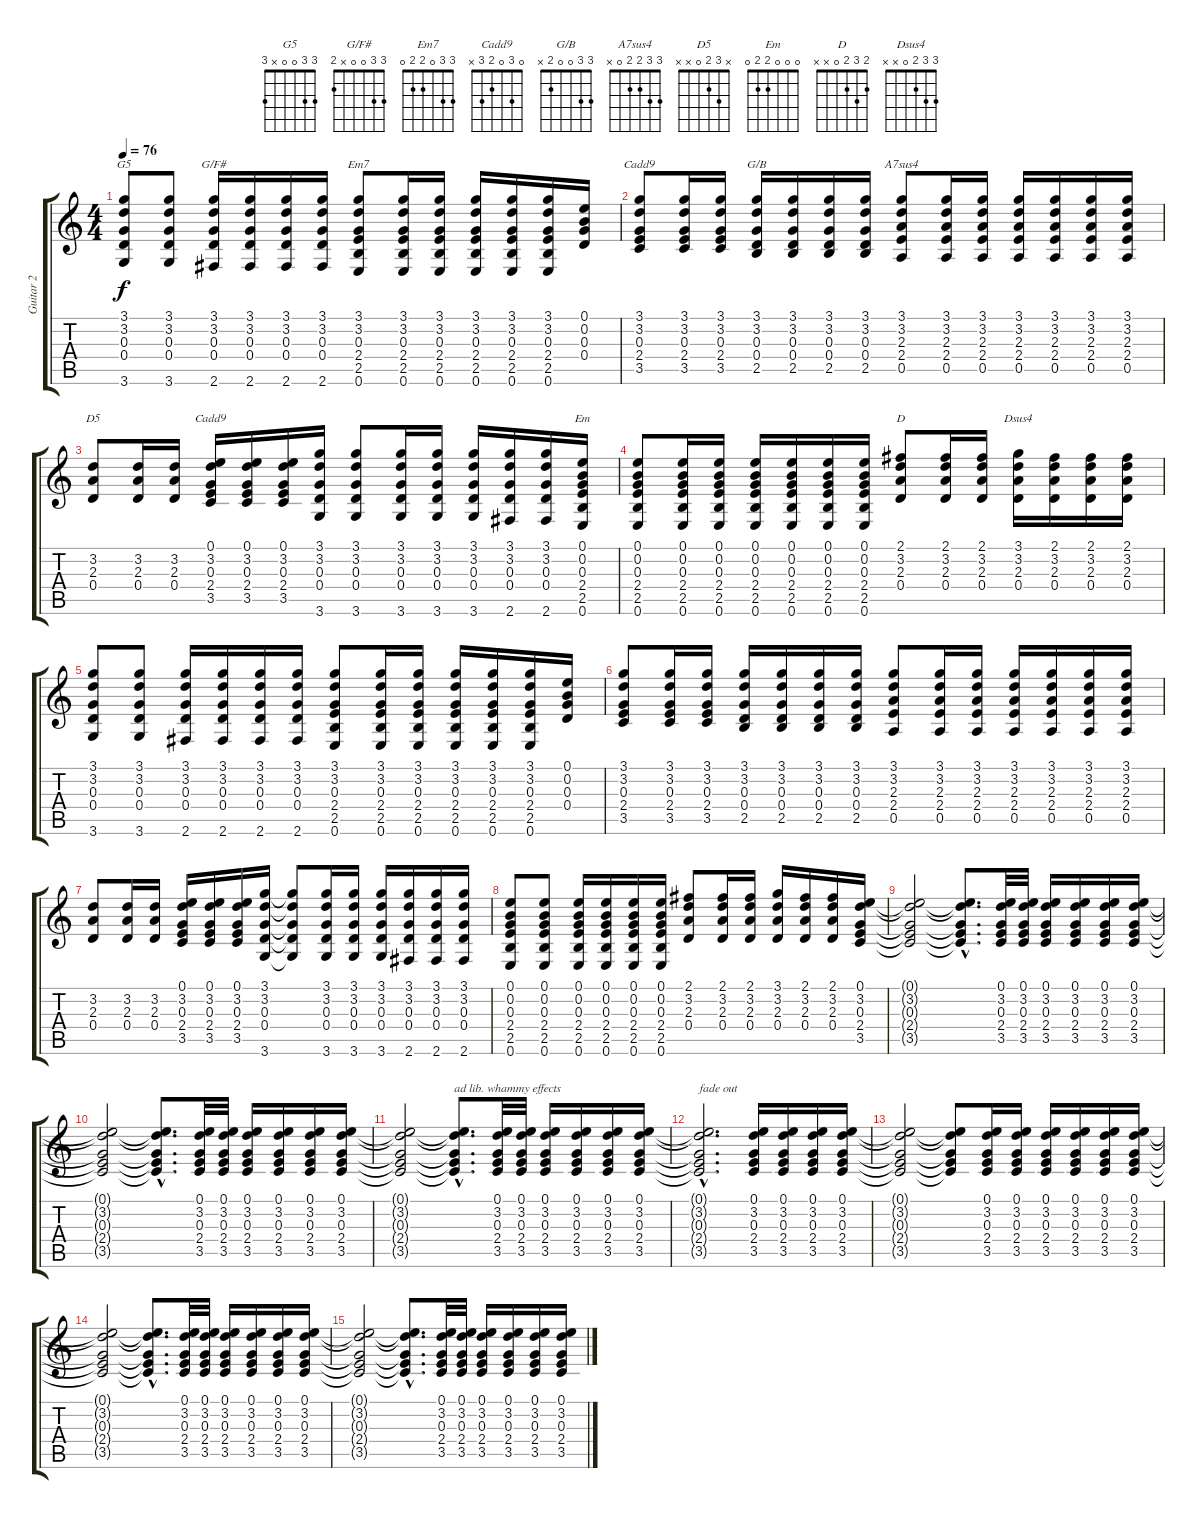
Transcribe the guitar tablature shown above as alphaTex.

\track ("Guitar 2" "Guitar 2") {instrument distortionguitar}
\staff {score tabs}
\tuning (E4 B3 G3 D3 A2 E2) {hide}
\chord ("G5" 3 3 0 0 x 3)
\chord ("G/F#" 3 3 0 0 x 2)
\chord ("Em7" 3 3 0 2 2 0)
\chord ("Cadd9" 3 3 0 2 3 x)
\chord ("G/B" 3 3 0 0 2 x)
\chord ("A7sus4" 3 3 2 2 0 x)
\chord ("D5" x 3 2 0 x x)
\chord ("Cadd9" 0 3 0 2 3 x)
\chord ("Em" 0 0 0 2 2 0)
\chord ("D" 2 3 2 0 x x)
\chord ("Dsus4" 3 3 2 0 x x)
\ts (4 4)
\tempo 76
\clef g2
\ks c
(3.1 3.2 0.3 0.4 3.6).8{ch "G5" dy f} (3.1 3.2 0.3 0.4 3.6).8 (3.1 3.2 0.3 0.4 2.6).16{ch "G/F#"} (3.1 3.2 0.3 0.4 2.6).16 (3.1 3.2 0.3 0.4 2.6).16 (3.1 3.2 0.3 0.4 2.6).16 (3.1 3.2 0.3 2.4 2.5 0.6).8{ch "Em7"} (3.1 3.2 0.3 2.4 2.5 0.6).16 (3.1 3.2 0.3 2.4 2.5 0.6).16 (3.1 3.2 0.3 2.4 2.5 0.6).16 (3.1 3.2 0.3 2.4 2.5 0.6).16 (3.1 3.2 0.3 2.4 2.5 0.6).16 (0.1 0.2 0.3 0.4).16 |
(3.1 3.2 0.3 2.4 3.5).8{ch "Cadd9"} (3.1 3.2 0.3 2.4 3.5).16 (3.1 3.2 0.3 2.4 3.5).16 (3.1 3.2 0.3 0.4 2.5).16{ch "G/B"} (3.1 3.2 0.3 0.4 2.5).16 (3.1 3.2 0.3 0.4 2.5).16 (3.1 3.2 0.3 0.4 2.5).16 (3.1 3.2 2.3 2.4 0.5).8{ch "A7sus4"} (3.1 3.2 2.3 2.4 0.5).16 (3.1 3.2 2.3 2.4 0.5).16 (3.1 3.2 2.3 2.4 0.5).16 (3.1 3.2 2.3 2.4 0.5).16 (3.1 3.2 2.3 2.4 0.5).16 (3.1 3.2 2.3 2.4 0.5).16 |
(3.2 2.3 0.4).8{ch "D5"} (3.2 2.3 0.4).16 (3.2 2.3 0.4).16 (0.1 3.2 0.3 2.4 3.5).16{ch "Cadd9"} (0.1 3.2 0.3 2.4 3.5).16 (0.1 3.2 0.3 2.4 3.5).16 (3.1 3.2 0.3 0.4 3.6).16 (3.1 3.2 0.3 0.4 3.6).8 (3.1 3.2 0.3 0.4 3.6).16 (3.1 3.2 0.3 0.4 3.6).16 (3.1 3.2 0.3 0.4 3.6).16 (3.1 3.2 0.3 0.4 2.6).16 (3.1 3.2 0.3 0.4 2.6).16 (0.1 0.2 0.3 2.4 2.5 0.6).16{ch "Em"} |
(0.1 0.2 0.3 2.4 2.5 0.6).8 (0.1 0.2 0.3 2.4 2.5 0.6).16 (0.1 0.2 0.3 2.4 2.5 0.6).16 (0.1 0.2 0.3 2.4 2.5 0.6).16 (0.1 0.2 0.3 2.4 2.5 0.6).16 (0.1 0.2 0.3 2.4 2.5 0.6).16 (0.1 0.2 0.3 2.4 2.5 0.6).16 (2.1 3.2 2.3 0.4).8{ch "D"} (2.1 3.2 2.3 0.4).16 (2.1 3.2 2.3 0.4).16 (3.1 3.2 2.3 0.4).16{ch "Dsus4"} (2.1 3.2 2.3 0.4).16 (2.1 3.2 2.3 0.4).16 (2.1 3.2 2.3 0.4).16 |
(3.1 3.2 0.3 0.4 3.6).8 (3.1 3.2 0.3 0.4 3.6).8 (3.1 3.2 0.3 0.4 2.6).16 (3.1 3.2 0.3 0.4 2.6).16 (3.1 3.2 0.3 0.4 2.6).16 (3.1 3.2 0.3 0.4 2.6).16 (3.1 3.2 0.3 2.4 2.5 0.6).8 (3.1 3.2 0.3 2.4 2.5 0.6).16 (3.1 3.2 0.3 2.4 2.5 0.6).16 (3.1 3.2 0.3 2.4 2.5 0.6).16 (3.1 3.2 0.3 2.4 2.5 0.6).16 (3.1 3.2 0.3 2.4 2.5 0.6).16 (0.1 0.2 0.3 0.4).16 |
(3.1 3.2 0.3 2.4 3.5).8 (3.1 3.2 0.3 2.4 3.5).16 (3.1 3.2 0.3 2.4 3.5).16 (3.1 3.2 0.3 0.4 2.5).16 (3.1 3.2 0.3 0.4 2.5).16 (3.1 3.2 0.3 0.4 2.5).16 (3.1 3.2 0.3 0.4 2.5).16 (3.1 3.2 2.3 2.4 0.5).8 (3.1 3.2 2.3 2.4 0.5).16 (3.1 3.2 2.3 2.4 0.5).16 (3.1 3.2 2.3 2.4 0.5).16 (3.1 3.2 2.3 2.4 0.5).16 (3.1 3.2 2.3 2.4 0.5).16 (3.1 3.2 2.3 2.4 0.5).16 |
(3.2 2.3 0.4).8 (3.2 2.3 0.4).16 (3.2 2.3 0.4).16 (0.1 3.2 0.3 2.4 3.5).16 (0.1 3.2 0.3 2.4 3.5).16 (0.1 3.2 0.3 2.4 3.5).16 (3.1 3.2 0.3 0.4 3.6).16 (3.1{t} 3.2{t} 0.3{t} 0.4{t} 3.6{t}).8 (3.1 3.2 0.3 0.4 3.6).16 (3.1 3.2 0.3 0.4 3.6).16 (3.1 3.2 0.3 0.4 3.6).16 (3.1 3.2 0.3 0.4 2.6).16 (3.1 3.2 0.3 0.4 2.6).16 (3.1 3.2 0.3 0.4 2.6).16 |
(0.1 0.2 0.3 2.4 2.5 0.6).8 (0.1 0.2 0.3 2.4 2.5 0.6).8 (0.1 0.2 0.3 2.4 2.5 0.6).16 (0.1 0.2 0.3 2.4 2.5 0.6).16 (0.1 0.2 0.3 2.4 2.5 0.6).16 (0.1 0.2 0.3 2.4 2.5 0.6).16 (2.1 3.2 2.3 0.4).8 (2.1 3.2 2.3 0.4).16 (2.1 3.2 2.3 0.4).16 (3.1 3.2 2.3 0.4).16 (2.1 3.2 2.3 0.4).16 (2.1 3.2 2.3 0.4).16 (0.1 3.2 0.3 2.4 3.5).16 |
(0.1{t} 3.2{t} 0.3{t} 2.4{t} 3.5{t}).2 (0.1{hac t} 3.2{hac t} 0.3{hac t} 2.4{hac t} 3.5{hac t}).8{d} (0.1 3.2 0.3 2.4 3.5).32 (0.1 3.2 0.3 2.4 3.5).32 (0.1 3.2 0.3 2.4 3.5).16 (0.1 3.2 0.3 2.4 3.5).16 (0.1 3.2 0.3 2.4 3.5).16 (0.1 3.2 0.3 2.4 3.5).16 |
(0.1{t} 3.2{t} 0.3{t} 2.4{t} 3.5{t}).2 (0.1{hac t} 3.2{hac t} 0.3{hac t} 2.4{hac t} 3.5{hac t}).8{d} (0.1 3.2 0.3 2.4 3.5).32 (0.1 3.2 0.3 2.4 3.5).32 (0.1 3.2 0.3 2.4 3.5).16 (0.1 3.2 0.3 2.4 3.5).16 (0.1 3.2 0.3 2.4 3.5).16 (0.1 3.2 0.3 2.4 3.5).16 |
(0.1{t} 3.2{t} 0.3{t} 2.4{t} 3.5{t}).2 (0.1{hac t} 3.2{hac t} 0.3{hac t} 2.4{hac t} 3.5{hac t}).8{d txt "ad lib. whammy effects"} (0.1 3.2 0.3 2.4 3.5).32 (0.1 3.2 0.3 2.4 3.5).32 (0.1 3.2 0.3 2.4 3.5).16 (0.1 3.2 0.3 2.4 3.5).16 (0.1 3.2 0.3 2.4 3.5).16 (0.1 3.2 0.3 2.4 3.5).16 |
(0.1{hac t} 3.2{hac t} 0.3{hac t} 2.4{hac t} 3.5{hac t}).2{d txt "fade out"} (0.1 3.2 0.3 2.4 3.5).16 (0.1 3.2 0.3 2.4 3.5).16 (0.1 3.2 0.3 2.4 3.5).16 (0.1 3.2 0.3 2.4 3.5).16 |
(0.1{t} 3.2{t} 0.3{t} 2.4{t} 3.5{t}).2 (0.1{t} 3.2{t} 0.3{t} 2.4{t} 3.5{t}).8 (0.1 3.2 0.3 2.4 3.5).16 (0.1 3.2 0.3 2.4 3.5).16 (0.1 3.2 0.3 2.4 3.5).16 (0.1 3.2 0.3 2.4 3.5).16 (0.1 3.2 0.3 2.4 3.5).16 (0.1 3.2 0.3 2.4 3.5).16 |
(0.1{t} 3.2{t} 0.3{t} 2.4{t} 3.5{t}).2 (0.1{hac t} 3.2{hac t} 0.3{hac t} 2.4{hac t} 3.5{hac t}).8{d} (0.1 3.2 0.3 2.4 3.5).32 (0.1 3.2 0.3 2.4 3.5).32 (0.1 3.2 0.3 2.4 3.5).16 (0.1 3.2 0.3 2.4 3.5).16 (0.1 3.2 0.3 2.4 3.5).16 (0.1 3.2 0.3 2.4 3.5).16 |
(0.1{t} 3.2{t} 0.3{t} 2.4{t} 3.5{t}).2 (0.1{hac t} 3.2{hac t} 0.3{hac t} 2.4{hac t} 3.5{hac t}).8{d} (0.1 3.2 0.3 2.4 3.5).32 (0.1 3.2 0.3 2.4 3.5).32 (0.1 3.2 0.3 2.4 3.5).16 (0.1 3.2 0.3 2.4 3.5).16 (0.1 3.2 0.3 2.4 3.5).16 (0.1 3.2 0.3 2.4 3.5).16
